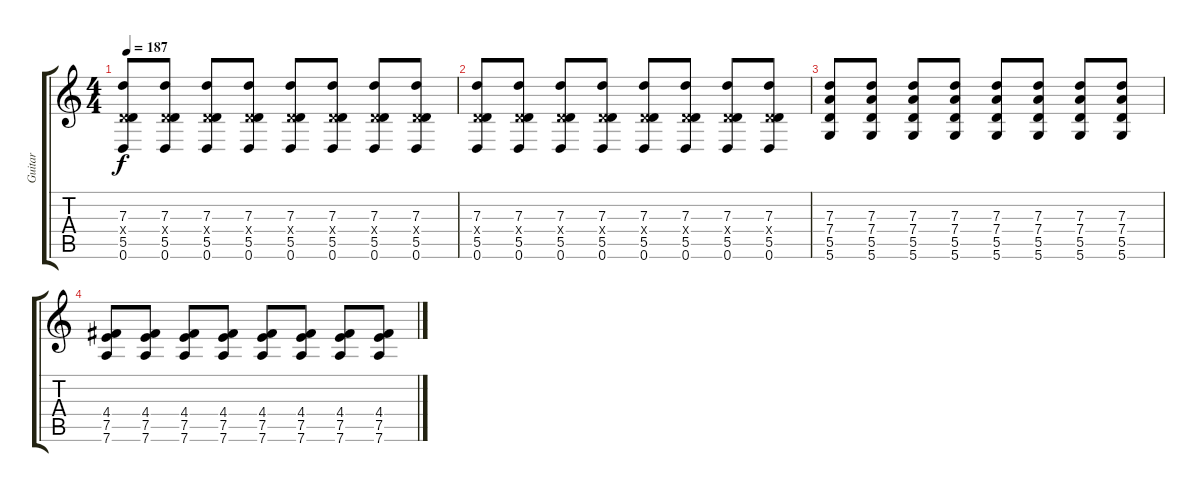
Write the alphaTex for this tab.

\track ("Guitar" "Guitar") {instrument distortionguitar}
\staff {score tabs}
\tuning (E4 B3 G3 D3 A2 D2) {hide}
\ts (4 4)
\tempo 187
\clef g2
\ks c
(7.3 0.4{x} 5.5 0.6).8{dy f} (7.3 0.4{x} 5.5 0.6).8 (7.3 0.4{x} 5.5 0.6).8 (7.3 0.4{x} 5.5 0.6).8 (7.3 0.4{x} 5.5 0.6).8 (7.3 0.4{x} 5.5 0.6).8 (7.3 0.4{x} 5.5 0.6).8 (7.3 0.4{x} 5.5 0.6).8 |
(7.3 0.4{x} 5.5 0.6).8 (7.3 0.4{x} 5.5 0.6).8 (7.3 0.4{x} 5.5 0.6).8 (7.3 0.4{x} 5.5 0.6).8 (7.3 0.4{x} 5.5 0.6).8 (7.3 0.4{x} 5.5 0.6).8 (7.3 0.4{x} 5.5 0.6).8 (7.3 0.4{x} 5.5 0.6).8 |
(7.3 7.4 5.5 5.6).8 (7.3 7.4 5.5 5.6).8 (7.3 7.4 5.5 5.6).8 (7.3 7.4 5.5 5.6).8 (7.3 7.4 5.5 5.6).8 (7.3 7.4 5.5 5.6).8 (7.3 7.4 5.5 5.6).8 (7.3 7.4 5.5 5.6).8 |
(4.4 7.5 7.6).8 (4.4 7.5 7.6).8 (4.4 7.5 7.6).8 (4.4 7.5 7.6).8 (4.4 7.5 7.6).8 (4.4 7.5 7.6).8 (4.4 7.5 7.6).8 (4.4 7.5 7.6).8
